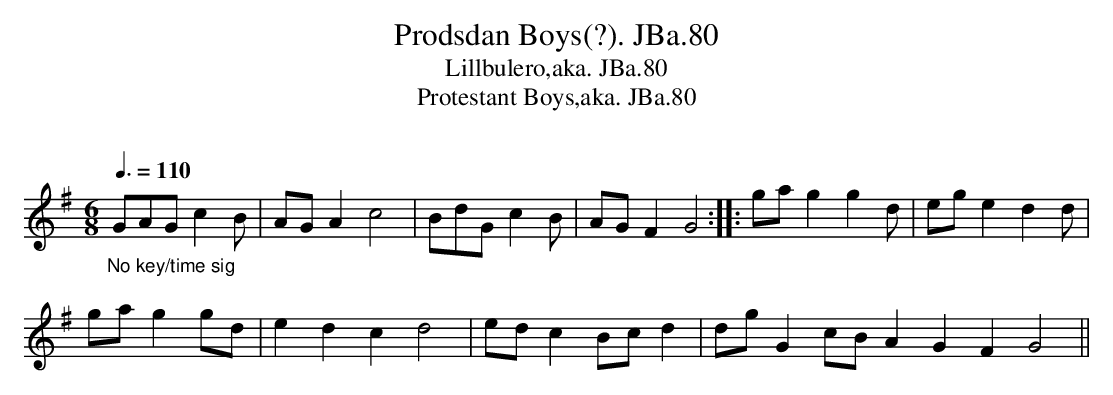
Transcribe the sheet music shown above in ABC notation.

X:1
T:Prodsdan Boys(?). JBa.80
T:Lillbulero,aka. JBa.80
T:Protestant Boys,aka. JBa.80
M:6/8
L:1/8
Q:3/8=110
O:
K:G major
"_No key/time sig" GAG c2B|AGA2c4|\
BdG c2 B|AGF2 G4:||:gag2g2d|ege2 d2d|
gag2gd|\
e2d2c2 d4|edc2 Bc d2|dg G2 cB A2G2F2 G4||
